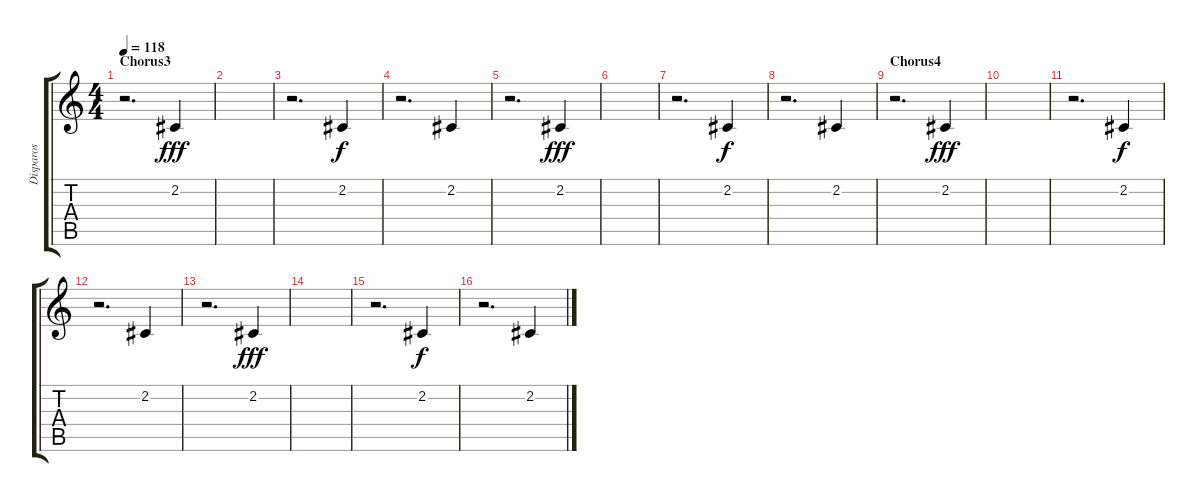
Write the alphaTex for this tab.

\track ("Disparos" "Disparos") {instrument gunshot}
\staff {score tabs}
\tuning (E4 B3 G3 D3 A2 E2) {hide}
\ts (4 4)
\section ("" "Chorus3")
\tempo 118
\clef g2
\ks c
r.2{d dy f} 2.2.4{dy fff} |
|
r.2{d} 2.2.4{dy f} |
r.2{d} 2.2.4 |
r.2{d} 2.2.4{dy fff} |
|
r.2{d} 2.2.4{dy f} |
r.2{d} 2.2.4 |
\section ("" "Chorus4")
r.2{d} 2.2.4{dy fff} |
|
r.2{d} 2.2.4{dy f} |
r.2{d} 2.2.4 |
r.2{d} 2.2.4{dy fff} |
|
r.2{d} 2.2.4{dy f} |
r.2{d} 2.2.4
